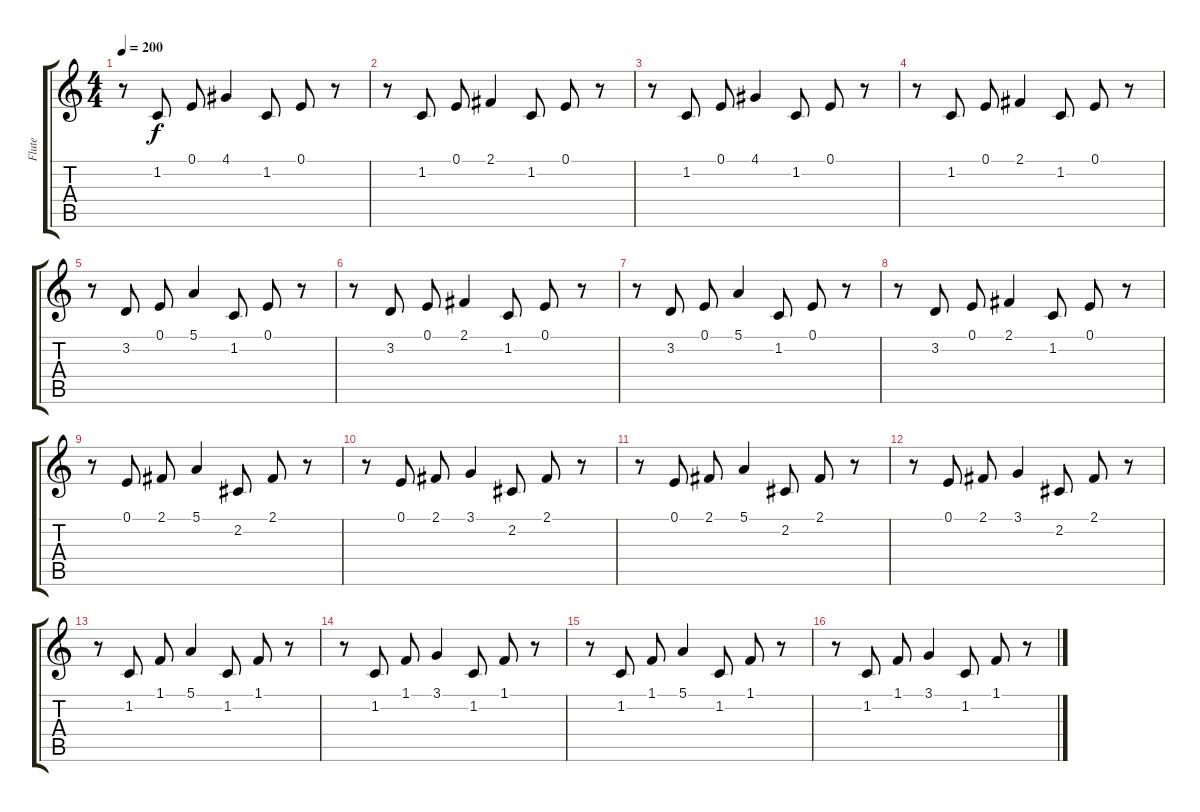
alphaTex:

\track ("Flute" "Flute") {instrument flute}
\staff {score tabs}
\tuning (E4 B3 G3 D3 A2 E2) {hide}
\ts (4 4)
\tempo 200
\clef g2
\ks c
r.8{dy f} 1.2.8 0.1.8 4.1.4 1.2.8 0.1.8 r.8 |
r.8 1.2.8 0.1.8 2.1.4 1.2.8 0.1.8 r.8 |
r.8 1.2.8 0.1.8 4.1.4 1.2.8 0.1.8 r.8 |
r.8 1.2.8 0.1.8 2.1.4 1.2.8 0.1.8 r.8 |
r.8 3.2.8 0.1.8 5.1.4 1.2.8 0.1.8 r.8 |
r.8 3.2.8 0.1.8 2.1.4 1.2.8 0.1.8 r.8 |
r.8 3.2.8 0.1.8 5.1.4 1.2.8 0.1.8 r.8 |
r.8 3.2.8 0.1.8 2.1.4 1.2.8 0.1.8 r.8 |
r.8 0.1.8 2.1.8 5.1.4 2.2.8 2.1.8 r.8 |
r.8 0.1.8 2.1.8 3.1.4 2.2.8 2.1.8 r.8 |
r.8 0.1.8 2.1.8 5.1.4 2.2.8 2.1.8 r.8 |
r.8 0.1.8 2.1.8 3.1.4 2.2.8 2.1.8 r.8 |
r.8 1.2.8 1.1.8 5.1.4 1.2.8 1.1.8 r.8 |
r.8 1.2.8 1.1.8 3.1.4 1.2.8 1.1.8 r.8 |
r.8 1.2.8 1.1.8 5.1.4 1.2.8 1.1.8 r.8 |
r.8 1.2.8 1.1.8 3.1.4 1.2.8 1.1.8 r.8
